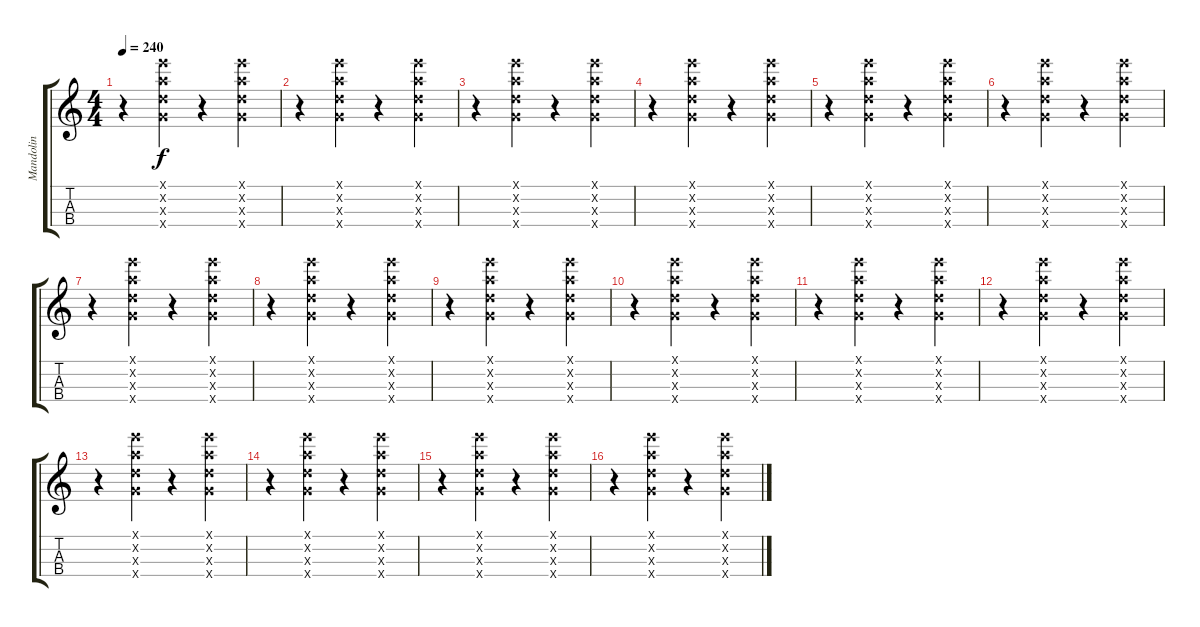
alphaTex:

\track ("Mandolin" "Mandolin") {instrument acousticguitarnylon}
\staff {score tabs}
\tuning (E5 A4 D4 G3) {hide}
\ts (4 4)
\tempo 240
\clef g2
\ks c
r.4{dy f} (0.1{x} 0.2{x} 0.3{x} 0.4{x}).4 r.4 (0.1{x} 0.2{x} 0.3{x} 0.4{x}).4 |
r.4 (0.1{x} 0.2{x} 0.3{x} 0.4{x}).4 r.4 (0.1{x} 0.2{x} 0.3{x} 0.4{x}).4 |
r.4 (0.1{x} 0.2{x} 0.3{x} 0.4{x}).4 r.4 (0.1{x} 0.2{x} 0.3{x} 0.4{x}).4 |
r.4 (0.1{x} 0.2{x} 0.3{x} 0.4{x}).4 r.4 (0.1{x} 0.2{x} 0.3{x} 0.4{x}).4 |
r.4 (0.1{x} 0.2{x} 0.3{x} 0.4{x}).4 r.4 (0.1{x} 0.2{x} 0.3{x} 0.4{x}).4 |
r.4 (0.1{x} 0.2{x} 0.3{x} 0.4{x}).4 r.4 (0.1{x} 0.2{x} 0.3{x} 0.4{x}).4 |
r.4 (0.1{x} 0.2{x} 0.3{x} 0.4{x}).4 r.4 (0.1{x} 0.2{x} 0.3{x} 0.4{x}).4 |
r.4 (0.1{x} 0.2{x} 0.3{x} 0.4{x}).4 r.4 (0.1{x} 0.2{x} 0.3{x} 0.4{x}).4 |
r.4 (0.1{x} 0.2{x} 0.3{x} 0.4{x}).4 r.4 (0.1{x} 0.2{x} 0.3{x} 0.4{x}).4 |
r.4 (0.1{x} 0.2{x} 0.3{x} 0.4{x}).4 r.4 (0.1{x} 0.2{x} 0.3{x} 0.4{x}).4 |
r.4 (0.1{x} 0.2{x} 0.3{x} 0.4{x}).4 r.4 (0.1{x} 0.2{x} 0.3{x} 0.4{x}).4 |
r.4 (0.1{x} 0.2{x} 0.3{x} 0.4{x}).4 r.4 (0.1{x} 0.2{x} 0.3{x} 0.4{x}).4 |
r.4 (0.1{x} 0.2{x} 0.3{x} 0.4{x}).4 r.4 (0.1{x} 0.2{x} 0.3{x} 0.4{x}).4 |
r.4 (0.1{x} 0.2{x} 0.3{x} 0.4{x}).4 r.4 (0.1{x} 0.2{x} 0.3{x} 0.4{x}).4 |
r.4 (0.1{x} 0.2{x} 0.3{x} 0.4{x}).4 r.4 (0.1{x} 0.2{x} 0.3{x} 0.4{x}).4 |
r.4 (0.1{x} 0.2{x} 0.3{x} 0.4{x}).4 r.4 (0.1{x} 0.2{x} 0.3{x} 0.4{x}).4
